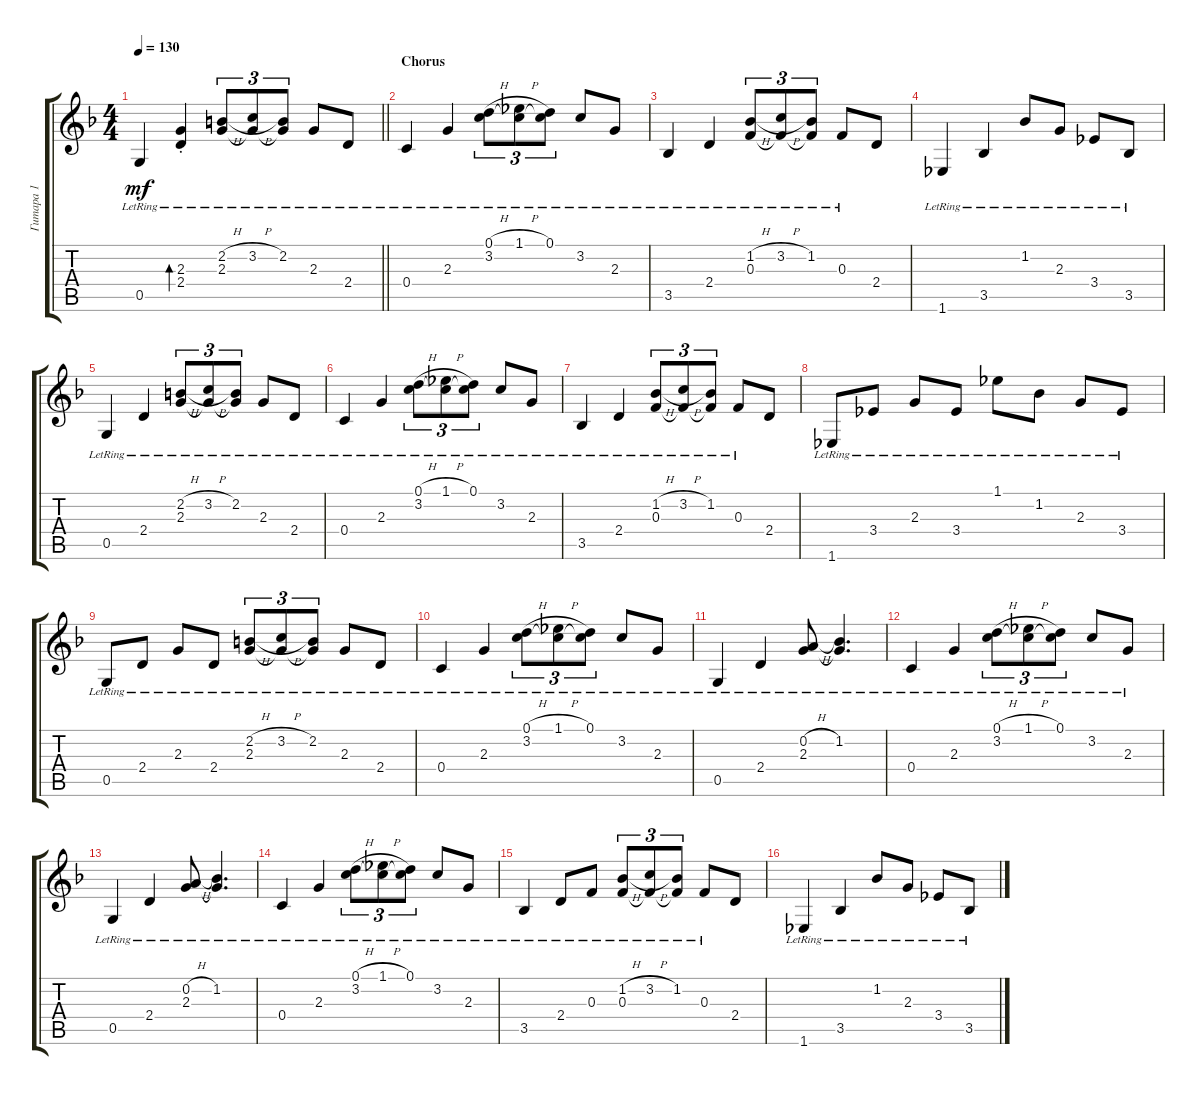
\track ("Гитара 1" "Гитара 1") {instrument acousticguitarsteel}
\staff {score tabs}
\tuning (D4 A3 F3 C3 G2 D2) {hide}
\ts (4 4)
\tempo 130
\clef g2
\barLineRight lightlight
\ks dminor
0.5{lr}.4{dy mf} (2.3{st lr} 2.4{st lr}).4{bd 60} (2.2{h lr} 2.3{lr}).8{tu (3 2)} (3.2{h lr} 2.3{t}).8{tu (3 2)} (2.2{lr} 2.3{t}).8{tu (3 2)} 2.3{lr}.8 2.4{lr}.8 |
\section ("" "Chorus")
0.4{lr}.4 2.3{lr}.4 (0.1{h lr} 3.2{lr}).8{tu (3 2)} (1.1{h lr} 3.2{t}).8{tu (3 2)} (0.1{lr} 3.2{t}).8{tu (3 2)} 3.2{lr}.8 2.3{lr}.8 |
3.5{lr}.4 2.4{lr}.4 (1.2{h lr} 0.3{lr}).8{tu (3 2)} (3.2{h lr} 0.3{t}).8{tu (3 2)} (1.2{lr} 0.3{t}).8{tu (3 2)} 0.3{lr}.8 2.4.8 |
1.6{lr}.4 3.5{lr}.4 1.2{lr}.8 2.3{lr}.8 3.4{lr}.8 3.5{lr}.8 |
0.5{lr}.4 2.4{lr}.4 (2.2{h lr} 2.3{lr}).8{tu (3 2)} (3.2{h lr} 2.3{t}).8{tu (3 2)} (2.2{lr} 2.3{t}).8{tu (3 2)} 2.3{lr}.8 2.4{lr}.8 |
0.4{lr}.4 2.3{lr}.4 (0.1{h lr} 3.2{lr}).8{tu (3 2)} (1.1{h lr} 3.2{t}).8{tu (3 2)} (0.1{lr} 3.2{t}).8{tu (3 2)} 3.2{lr}.8 2.3{lr}.8 |
3.5{lr}.4 2.4{lr}.4 (1.2{h lr} 0.3{lr}).8{tu (3 2)} (3.2{h lr} 0.3{t}).8{tu (3 2)} (1.2{lr} 0.3{t}).8{tu (3 2)} 0.3{lr}.8 2.4.8 |
1.6{lr}.8 3.4{lr}.8 2.3{lr}.8 3.4{lr}.8 1.1{lr}.8 1.2{lr}.8 2.3{lr}.8 3.4{lr}.8 |
0.5{lr}.8 2.4{lr}.8 2.3{lr}.8 2.4{lr}.8 (2.2{h lr} 2.3{lr}).8{tu (3 2)} (3.2{h lr} 2.3{t}).8{tu (3 2)} (2.2{lr} 2.3{t}).8{tu (3 2)} 2.3{lr}.8 2.4{lr}.8 |
0.4{lr}.4 2.3{lr}.4 (0.1{h lr} 3.2{lr}).8{tu (3 2)} (1.1{h lr} 3.2{t}).8{tu (3 2)} (0.1{lr} 3.2{t}).8{tu (3 2)} 3.2{lr}.8 2.3{lr}.8 |
0.5{lr}.4 2.4{lr}.4 (0.2{h lr} 2.3{lr}).8 (1.2{lr} 2.3{t}).4{d} |
0.4{lr}.4 2.3{lr}.4 (0.1{h lr} 3.2{lr}).8{tu (3 2)} (1.1{h lr} 3.2{t}).8{tu (3 2)} (0.1{lr} 3.2{t}).8{tu (3 2)} 3.2{lr}.8 2.3{lr}.8 |
0.5{lr}.4 2.4{lr}.4 (0.2{h lr} 2.3{lr}).8 (1.2{lr} 2.3{t}).4{d} |
0.4{lr}.4 2.3{lr}.4 (0.1{h lr} 3.2{lr}).8{tu (3 2)} (1.1{h lr} 3.2{t}).8{tu (3 2)} (0.1{lr} 3.2{t}).8{tu (3 2)} 3.2{lr}.8 2.3{lr}.8 |
3.5{lr}.4 2.4{lr}.8 0.3{lr}.8 (1.2{h lr} 0.3{lr}).8{tu (3 2)} (3.2{h lr} 0.3{t}).8{tu (3 2)} (1.2{lr} 0.3{t}).8{tu (3 2)} 0.3{lr}.8 2.4.8 |
1.6{lr}.4 3.5{lr}.4 1.2{lr}.8 2.3{lr}.8 3.4{lr}.8 3.5{lr}.8
